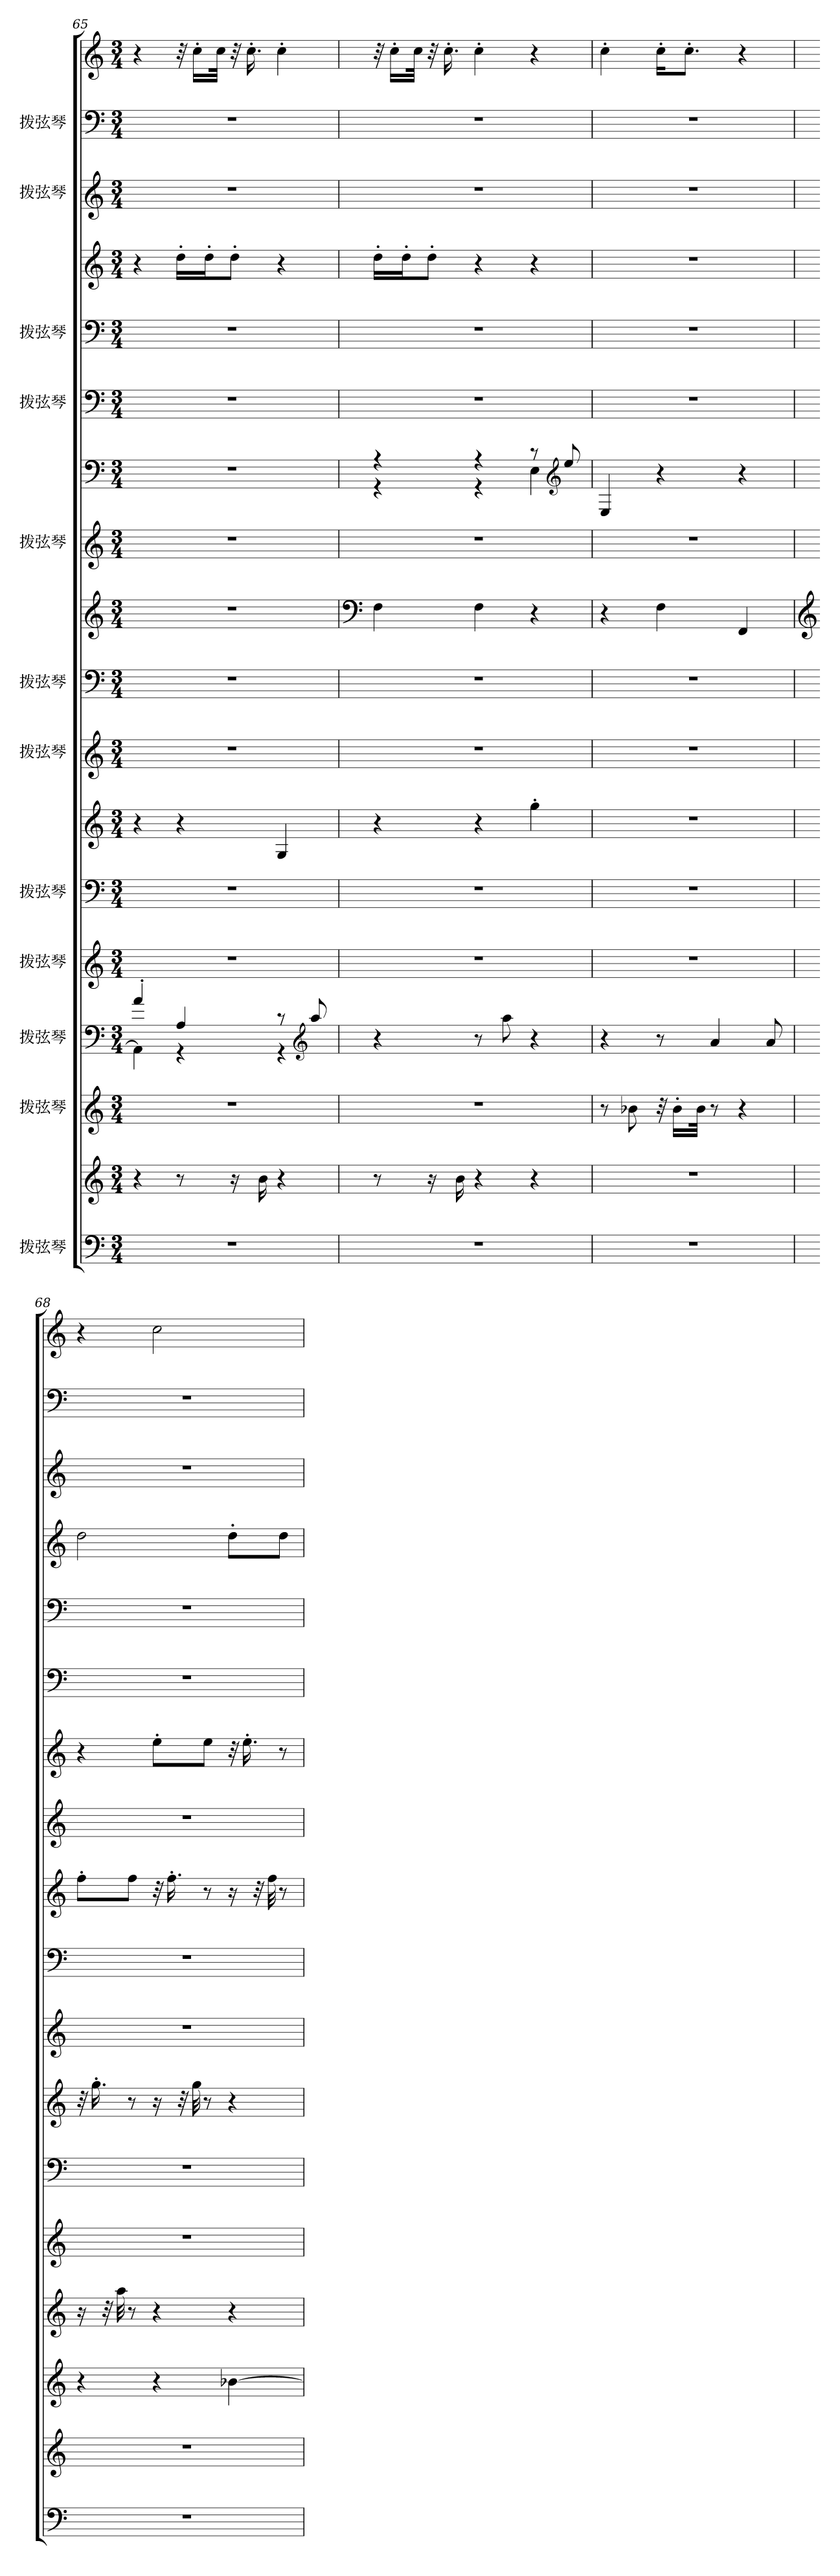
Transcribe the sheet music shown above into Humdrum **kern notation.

**kern	**kern	**kern	**kern	**kern	**kern	**kern	**kern	**kern	**kern	**kern	**kern	**kern	**kern	**kern	**kern	**kern	**kern
*part12	*part12	*part11	*part10	*part9	*part8	*part8	*part7	*part6	*part6	*part5	*part5	*part4	*part3	*part3	*part2	*part1	*part1
*staff18	*staff17	*staff16	*staff15	*staff14	*staff13	*staff12	*staff11	*staff10	*staff9	*staff8	*staff7	*staff6	*staff5	*staff4	*staff3	*staff2	*staff1
*I"拨弦琴	*	*I"拨弦琴	*I"拨弦琴	*I"拨弦琴	*I"拨弦琴	*	*I"拨弦琴	*I"拨弦琴	*	*I"拨弦琴	*	*I"拨弦琴	*I"拨弦琴	*	*I"拨弦琴	*I"拨弦琴	*
*clefF4	*clefG2	*clefG2	*clefF4	*clefG2	*clefF4	*clefG2	*clefG2	*clefF4	*clefG2	*clefG2	*clefF4	*clefF4	*clefF4	*clefG2	*clefG2	*clefF4	*clefG2
*k[]	*k[]	*k[]	*k[]	*k[]	*k[]	*k[]	*k[]	*k[]	*k[]	*k[]	*k[]	*k[]	*k[]	*k[]	*k[]	*k[]	*k[]
*M3/4	*M3/4	*M3/4	*M3/4	*M3/4	*M3/4	*M3/4	*M3/4	*M3/4	*M3/4	*M3/4	*M3/4	*M3/4	*M3/4	*M3/4	*M3/4	*M3/4	*M3/4
=65	=65	=65	=65	=65	=65	=65	=65	=65	=65	=65	=65	=65	=65	=65	=65	=65	=65
*	*	*	*^	*	*	*	*	*	*	*	*	*	*	*	*	*	*
2.r	4r	2.r	4a'/	4AA\]	2.r	2.r	4r	2.r	2.r	2.r	2.r	2.r	2.r	2.r	4r	2.r	2.r	4r
.	8r	.	4A/	4r	.	.	4r	.	.	.	.	.	.	.	16dd'\LL	.	.	32r
.	.	.	.	.	.	.	.	.	.	.	.	.	.	.	.	.	.	16cc'\LL
.	.	.	.	.	.	.	.	.	.	.	.	.	.	.	16dd'\J	.	.	.
.	.	.	.	.	.	.	.	.	.	.	.	.	.	.	.	.	.	32cc\JJk
.	16r	.	.	.	.	.	.	.	.	.	.	.	.	.	8dd'\J	.	.	32r
.	.	.	.	.	.	.	.	.	.	.	.	.	.	.	.	.	.	16.cc'\
.	16b\	.	.	.	.	.	.	.	.	.	.	.	.	.	.	.	.	.
.	4r	.	8r	4r	.	.	4G/	.	.	.	.	.	.	.	4r	.	.	4cc'\
*	*	*	*clefG2	*	*	*	*	*	*	*	*	*	*	*	*	*	*	*
.	.	.	8aa/	.	.	.	.	.	.	.	.	.	.	.	.	.	.	.
*	*	*	*v	*v	*	*	*	*	*	*	*	*	*	*	*	*	*	*
=66	=66	=66	=66	=66	=66	=66	=66	=66	=66	=66	=66	=66	=66	=66	=66	=66	=66
*	*	*	*	*	*	*	*	*	*clefF4	*	*	*	*	*	*	*	*
*	*	*	*	*	*	*	*	*	*	*	*^	*	*	*	*	*	*
2.r	8r	2.r	4r	2.r	2.r	4r	2.r	2.r	4F\	2.r	4r	4r	2.r	2.r	16dd'\LL	2.r	2.r	32r
.	.	.	.	.	.	.	.	.	.	.	.	.	.	.	.	.	.	16cc'\LL
.	.	.	.	.	.	.	.	.	.	.	.	.	.	.	16dd'\J	.	.	.
.	.	.	.	.	.	.	.	.	.	.	.	.	.	.	.	.	.	32cc\JJk
.	16r	.	.	.	.	.	.	.	.	.	.	.	.	.	8dd'\J	.	.	32r
.	.	.	.	.	.	.	.	.	.	.	.	.	.	.	.	.	.	16.cc'\
.	16b\	.	.	.	.	.	.	.	.	.	.	.	.	.	.	.	.	.
.	4r	.	8r	.	.	4r	.	.	4F\	.	4r	4r	.	.	4r	.	.	4cc'\
.	.	.	8aa\	.	.	.	.	.	.	.	.	.	.	.	.	.	.	.
.	4r	.	4r	.	.	4gg'\	.	.	4r	.	8r	4E\	.	.	4r	.	.	4r
*	*	*	*	*	*	*	*	*	*	*	*clefG2	*	*	*	*	*	*	*
.	.	.	.	.	.	.	.	.	.	.	8ee/	.	.	.	.	.	.	.
*	*	*	*	*	*	*	*	*	*	*	*v	*v	*	*	*	*	*	*
=67	=67	=67	=67	=67	=67	=67	=67	=67	=67	=67	=67	=67	=67	=67	=67	=67	=67
2.r	2.r	8r	4r	2.r	2.r	2.r	2.r	2.r	4r	2.r	4E/	2.r	2.r	2.r	2.r	2.r	4cc'\
.	.	8b-X\	.	.	.	.	.	.	.	.	.	.	.	.	.	.	.
.	.	32r	8r	.	.	.	.	.	4F\	.	4r	.	.	.	.	.	16cc'\KL
.	.	16b-'\LL	.	.	.	.	.	.	.	.	.	.	.	.	.	.	.
.	.	.	.	.	.	.	.	.	.	.	.	.	.	.	.	.	8.cc'\J
.	.	32b-\JJk	.	.	.	.	.	.	.	.	.	.	.	.	.	.	.
.	.	8r	4a/	.	.	.	.	.	.	.	.	.	.	.	.	.	.
.	.	4r	.	.	.	.	.	.	4FF/	.	4r	.	.	.	.	.	4r
.	.	.	8a/	.	.	.	.	.	.	.	.	.	.	.	.	.	.
!!LO:PB:g=z
=68	=68	=68	=68	=68	=68	=68	=68	=68	=68	=68	=68	=68	=68	=68	=68	=68	=68
*	*	*	*	*	*	*	*	*	*clefG2	*	*	*	*	*	*	*	*
2.r	2.r	4r	16r	2.r	2.r	32r	2.r	2.r	8ff'\L	2.r	4r	2.r	2.r	2dd\	2.r	2.r	4r
.	.	.	.	.	.	16.gg'\	.	.	.	.	.	.	.	.	.	.	.
.	.	.	32r	.	.	.	.	.	.	.	.	.	.	.	.	.	.
.	.	.	32aa\	.	.	.	.	.	.	.	.	.	.	.	.	.	.
.	.	.	8r	.	.	8r	.	.	8ff\J	.	.	.	.	.	.	.	.
.	.	4r	4r	.	.	16r	.	.	32r	.	8ee'\L	.	.	.	.	.	2cc\
.	.	.	.	.	.	.	.	.	16.ff'\	.	.	.	.	.	.	.	.
.	.	.	.	.	.	32r	.	.	.	.	.	.	.	.	.	.	.
.	.	.	.	.	.	32gg\	.	.	.	.	.	.	.	.	.	.	.
.	.	.	.	.	.	8r	.	.	8r	.	8ee\J	.	.	.	.	.	.
.	.	[4b-X\	4r	.	.	4r	.	.	16r	.	32r	.	.	8dd'\L	.	.	.
.	.	.	.	.	.	.	.	.	.	.	16.ee'\	.	.	.	.	.	.
.	.	.	.	.	.	.	.	.	32r	.	.	.	.	.	.	.	.
.	.	.	.	.	.	.	.	.	32ff\	.	.	.	.	.	.	.	.
.	.	.	.	.	.	.	.	.	8r	.	8r	.	.	8dd\J	.	.	.
=	=	=	=	=	=	=	=	=	=	=	=	=	=	=	=	=	=
*-	*-	*-	*-	*-	*-	*-	*-	*-	*-	*-	*-	*-	*-	*-	*-	*-	*-
